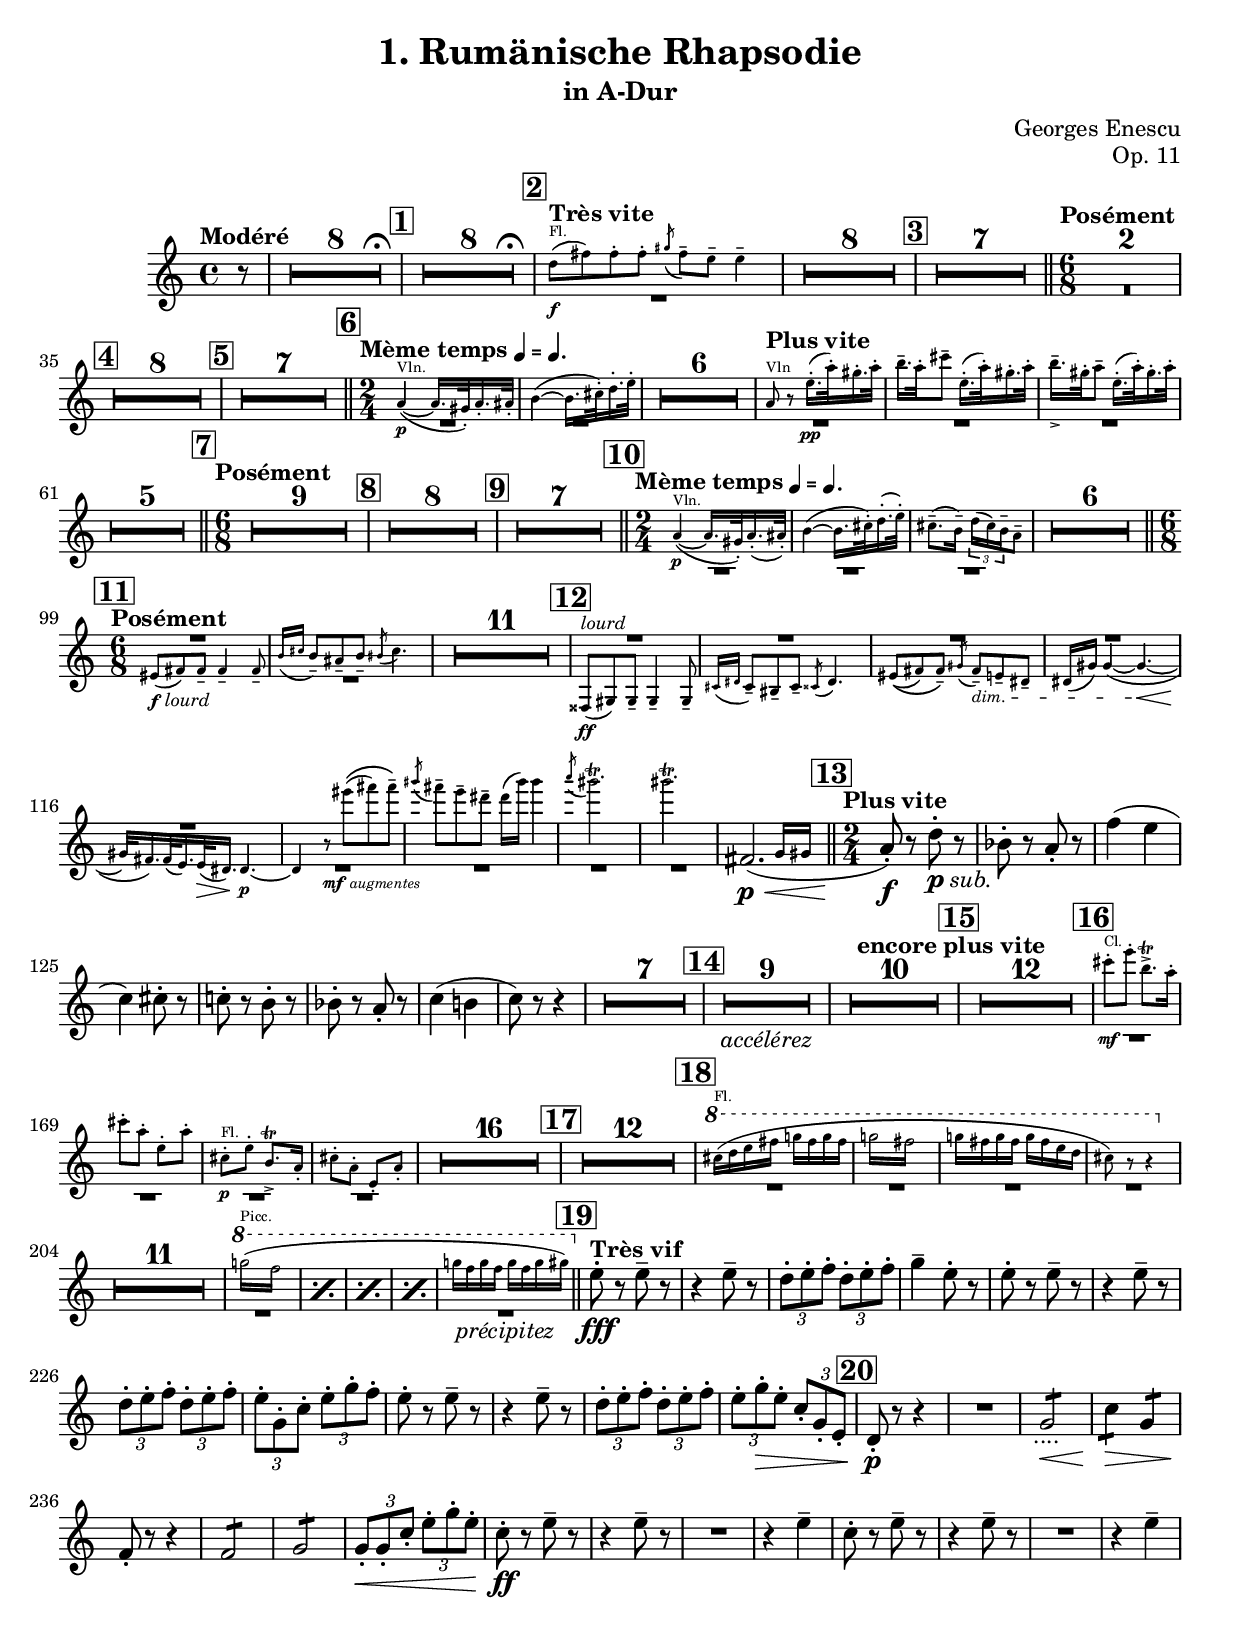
\version "2.24.3"
\language "deutsch"

\paper {
  paper-height = 297\mm
  paper-width = 210\mm
}

\header {
  title = "1. Rumänische Rhapsodie"
  subtitle = "in A-Dur"
  composer = "Georges Enescu"
  opus = "Op. 11"
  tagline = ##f
}

\version "2.24.3"

cuevc = \relative {
  \transposition a'
  r8
  R1*16
  % Nr. 2 Très vite
  <>^"Fl."
  d''8\f( fis) 8-. 8-. \acciaccatura gis fis-- e-- e4--
  R1*15
  \time 6/8
  R2.*17
  \time 2/4

  % Nr. 6 Mème temps
  <>^"Vln."
  a,4\p(~ 16. gis32-.) a16.-. ais32-.
  h4(~ 16. cis32-.) d16.-. e32-.
  R2*6

  % Plus vite
  <>^"Vln"
  a,8 r e'16.\pp-.( a32-.) gis16.-. a32-.
  h16.-- a32-. cis8-- e,16.-.( a32-.) gis16.-. a32-.
  h16.--_> gis32-. a8-- e16.-.( a32-.) gis16.-. a32-.
  R2*5

  % Posément
  \time 6/8
  R2.*24

  % Nr. 10 Mème temps
  <>^"Vln."
  \time 2/4
  a,4\p(~ 16. gis32-.) a16.-.( ais32-.)
  h4(~ 16. cis32-.) d16.-.( e32-.)
  cis8.--( h16--) \tuplet 3/2 { d16( cis) h-- } a8--
  R2*6

  % Nr. 11 Posément
  \time 6/8
  eis8(_\markup{\dynamic f \tiny \italic "lourd"} fis8) 8-- 4-- 8--
  \grace {h16( cis} h8--) ais-- h-- \acciaccatura his8 cis4.
  R2.*11

  % Nr. 12
  <>^\markup{\tiny \italic "lourd"}\ff
  fisis,,8( gis8) 8-- 4-- 8--
  \grace { cis16( dis } cis8--) his-- cis-- \acciaccatura cisis8 dis4.
  eis8(\( fis) fis--\) \acciaccatura gis8 fis--\dim e-- dis--
  dis16( gis) gis4(~ 4.\<~
  32\! fis16.) 32( e16.) 32\>( dis16.) 4.\p~
  4 r8_\markup{\dynamic "mf" \italic "augmentes"} eis''8(\( fis) fis--\)
  \acciaccatura gis8 fis-- e-- dis-- dis16( gis) gis4
  \acciaccatura a8 gis2.\trill
  2.\trill
  R2.

  % Nr. 13 Plus vite
  \time 2/4
  R2*15

  % Nr. 14 encore plus vite
  R2*19

  % Nr. 15
  R2*12

  % Nr. 16
  <>^"Cl."\mf
  cis,8-. e-. h8.\trill-> a16-.
  cis8-. a-. e-. a-.
  <>^"Fl."\p
  cis,8-. e-. h8.\trill-> a16-.
  cis8-. a-. e-. a-.
  R2*16

  % Nr. 17
  R2*12

  % Nr. 18
  <>^"Fl."
  \ottava #1
  cis'16( d e fis g! fis g fis
  \repeat tremolo 4 { g!16 fis }
  g! fis g fis g fis e d
  cis8) r r4
  \ottava #0
  R2*11

  <>^"Picc."(
  \ottava #1
  \repeat tremolo 4 { g'!16 f }
  s2*3
  g!16 f g f g f g gis)
  \ottava #0

  % Nr. 19 Très vif
} \addQuote "cues" \cuevc

\version "2.24.3"


common = {
  \time 4/4
  \tempo "Modéré"
  \compressEmptyMeasures
  \override MultiMeasureRest.expand-limit = #4
  \partial 8
  r8
  <>-\tweak X-offset #8 \fermata
  R1*8

  \mark #1
  <>-\tweak X-offset #8 \fermata
  R1*8

  \mark #2
  \tempo "Très vite"
  <<
    \new CueVoice {
      \oneVoice
      \quoteDuring "cues" s1
    }
    \context Voice = "tpvc" {
      \voiceTwo
      R1
    }
  >>
  R1*8

  \mark #3
  R1*7

  \section \tempo "Posément" \time 6/8
  R2.*2

  \mark #4
  R2.*8

  \mark #5
  R2.*7

  \mark #6 \section \time 2/4 \tempo \markup {"Mème temps" \tiny { \note { 4 } #UP "=" \note { 4.} #UP }}
  <<
    \new CueVoice {
      \oneVoice
      \quoteDuring "cues" s2*2
    }
    \context Voice = "tpvc" {
      \voiceTwo
      R2*2
    }
  >> \oneVoice
  R2*6
  \tempo "Plus vite"
  <<
    \new CueVoice {
      \oneVoice
      \quoteDuring "cues" s2*3
    }
    \context Voice = "tpvc" {
      \voiceTwo
      R2*3
    }
  >> \oneVoice
  R2*5

  \mark #7 \section \time 6/8 \tempo "Posément"
  R2.*9

  \mark #8
  R2.*8

  \mark #9
  R2.*7

  \mark #10 \section \time 2/4 \tempo \markup {"Mème temps" \tiny { \note { 4 } #UP "=" \note { 4.} #UP }}
  <<
    \new CueVoice {
      \oneVoice
      \quoteDuring "cues" s2*3
    }
    \context Voice = "tpvc" {
      \voiceTwo
      \tweak staff-position #-9 R2*3
    }
  >> \oneVoice
  R2*6

  \mark #11 \section \time 6/8 \tempo "Posément"
  <<
    \new CueVoice {
      \oneVoice
      \quoteDuring "cues" s2.*2
    }
    \context Voice = "tpvc" {
      \voiceOne
      R2.
      \voiceTwo
      R2.
    }
  >> \oneVoice
  R2.*11

  \mark #12
  <<
    \new CueVoice {
      \oneVoice
      \quoteDuring "cues" s2.*9
    }
    \context Voice = "tpvc" {
      \voiceOne
      R2.*5
      \voiceTwo
      R2.*4
    }
  >> \oneVoice
}


pistonI = {
  \transposition a'
  \common

  \relative {
    \afterGrace fis'2.\p\<( {g16 gis}

    \mark #13 \section \time 2/4 \tempo "Plus vite"
    a8-.\f) r d-._\markup {\dynamic p \italic "sub."} r
    b-. r a-. r
    f'4( e
    c) cis8-. r
    c!-. r h-. r
    b-. r a-. r
    c4( h!
    c8) r r4
    R2*7

    \mark #14
    R2*9_\markup {\italic "accélérez"}
    \tempo "encore plus vite"
    R2*10

    \mark #15
    R2*12

    \mark #16
    <<
      \new CueVoice {
        \oneVoice
        \quoteDuring "cues" s2*4
      }
      \context Voice = "tpvc" {
        \voiceTwo
        \tweak staff-position #-8
        R2*4
      }
    >> \oneVoice
    R2*16

    \mark #17
    R2*12

    \mark #18
    <<
      \new CueVoice {
        \oneVoice
        \quoteDuring "cues" s2*4
      }
      \context Voice = "tpvc" {
        \voiceTwo
        R2*4
      }
    >> \oneVoice
    R2*11
    <<
      \new CueVoice {
        \oneVoice
        \quoteDuring "cues" s2*5
      }
      \context Voice = "tpvc" {
        \voiceTwo
        \repeat percent 4 R2 R2_\markup {\italic "précipitez" }
      }
    >> \oneVoice \ottava #0

    \mark #19 \section \tempo "Très vif"
    e8-.\fff-. r e-- r
    r4 e8-- r
    \tuplet 3/2 4 { d8-. e-. f-. d-. e-. f -. }
    g4-- e8-. r
    e-. r e-- r
    r4 e8-- r
    \tuplet 3/2 4 {
      \repeat unfold 2 { d8-. e-. f-. }
      e-. g,-. c-. e-. g-. f-.
    }
    e-. r e-- r
    r4 e8-- r
    \tuplet 3/2 4 {
      \repeat unfold 2 { d-. e-. f-. }
      e-. g\>-. e-. c-. g-. e-.
    }

    \mark #20
    d8\p-. r r4
    R2
    g2:8\<_\markup {\halign #-0.5 "...."}
    c4:8\> g:8
    f8\!-. r r4
    f2:8
    g:8
    \tuplet 3/2 4 { g8\<-. g-. c-. e-. g-. e-. }
    c\ff-. r e-- r
    r4 e8-- r
    R2
    r4 e--
    c8-. r e-- r
    r4 e8-- r
    R2
    r4 e--
  }
}

\score {
  \new Staff = "tpstaff" {
    \context Voice = "tpvc" {
      \pistonI
    }
  }
}
\layout {
  \context {
    \Score
    rehearsalMarkFormatter = #format-mark-box-numbers
    quotedCueEventTypes = #'(note-event rest-event tie-event
                             beam-event tuplet-span-event
                             dynamic-event slur-event
                             articulation-event)
  }
}